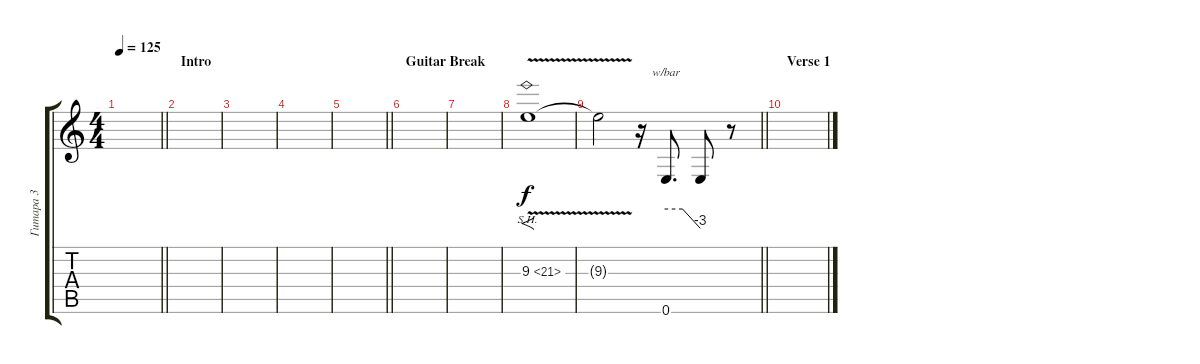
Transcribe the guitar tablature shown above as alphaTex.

\track ("Гитара 3" "Гитара 3") {instrument distortionguitar}
\staff {score tabs}
\tuning (E4 B3 G3 D3 A2 E2) {hide}
\ts (4 4)
\tempo 125
\clef g2
\barLineRight lightlight
\ks aminor
|
\section ("" "Intro")
|
|
|
\barLineRight lightlight
|
\section ("" "Guitar Break")
|
|
9.3{sh 12 v}.1{f} |
\barLineRight lightlight
9.3{t}.2 r.16 0.6.8{d tbe (custom default 0 0 29 0 60 -12)} 0.6{t}.8 r.8 |
\section ("" "Verse 1")
